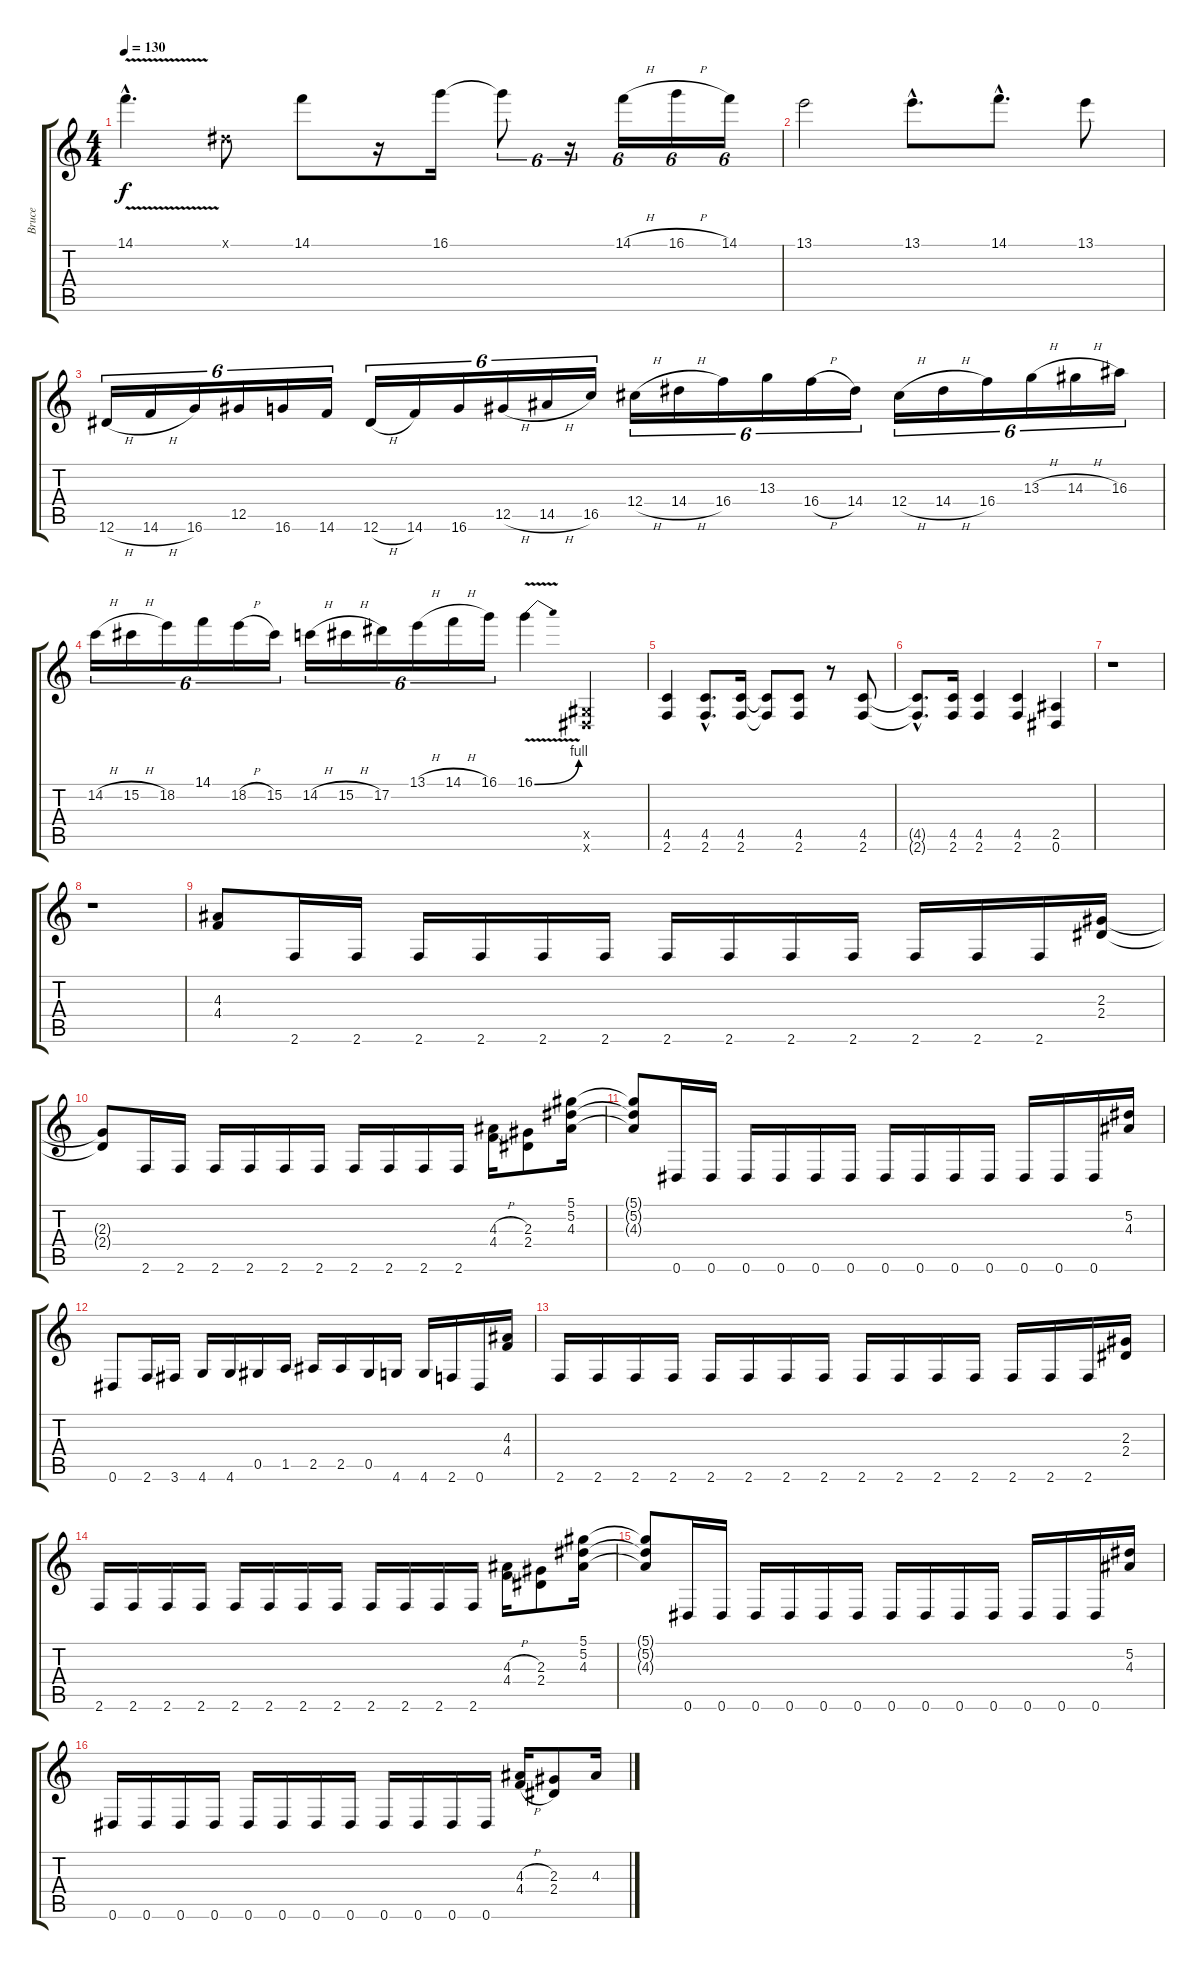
\track ("Bruce" "Bruce") {instrument distortionguitar}
\staff {score tabs}
\tuning (Eb4 Bb3 Gb3 Db3 Ab2 Eb2) {hide}
\ts (4 4)
\tempo 130
\clef g2
\ks c
14.1{v hac}.4{d dy f} 0.1{x}.8 14.1.8 r.16 16.1.16 16.1{t}.8{tu (6 4)} r.16{tu (6 4)} 14.1{h}.16{tu (6 4)} 16.1{h}.16{tu (6 4)} 14.1.16{tu (6 4)} |
13.1.2 13.1{hac}.8{d} 14.1{hac}.8{d} 13.1.8 |
12.6{h}.16{tu (6 4)} 14.6{h}.16{tu (6 4)} 16.6.16{tu (6 4)} 12.5.16{tu (6 4)} 16.6.16{tu (6 4)} 14.6.16{tu (6 4)} 12.6{h}.16{tu (6 4)} 14.6.16{tu (6 4)} 16.6.16{tu (6 4)} 12.5{h}.16{tu (6 4)} 14.5{h}.16{tu (6 4)} 16.5.16{tu (6 4)} 12.4{h}.16{tu (6 4)} 14.4{h}.16{tu (6 4)} 16.4.16{tu (6 4)} 13.3.16{tu (6 4)} 16.4{h}.16{tu (6 4)} 14.4.16{tu (6 4)} 12.4{h}.16{tu (6 4)} 14.4{h}.16{tu (6 4)} 16.4.16{tu (6 4)} 13.3{h}.16{tu (6 4)} 14.3{h}.16{tu (6 4)} 16.3.16{tu (6 4)} |
14.2{h}.16{tu (6 4)} 15.2{h}.16{tu (6 4)} 18.2.16{tu (6 4)} 14.1.16{tu (6 4)} 18.2{h}.16{tu (6 4)} 15.2.16{tu (6 4)} 14.2{h}.16{tu (6 4)} 15.2{h}.16{tu (6 4)} 17.2.16{tu (6 4)} 13.1{h}.16{tu (6 4)} 14.1{h}.16{tu (6 4)} 16.1.16{tu (6 4)} 16.1{be (bend 0 0 60 4) v}.4 (0.5{x} 0.6{x}).4 |
(4.5 2.6).4 (4.5{hac} 2.6{hac}).8{d} (4.5 2.6).16 (4.5{t} 2.6{t}).8 (4.5 2.6).8 r.8 (4.5 2.6).8 |
(4.5{hac t} 2.6{hac t}).8{d} (4.5 2.6).16 (4.5 2.6).4 (4.5 2.6).4 (2.5 0.6).4 |
r.1 |
r.1 |
(4.3 4.4).8 2.6.16 2.6.16 2.6.16 2.6.16 2.6.16 2.6.16 2.6.16 2.6.16 2.6.16 2.6.16 2.6.16 2.6.16 2.6.16 (2.3 2.4).16 |
(2.3{t} 2.4{t}).8 2.6.16 2.6.16 2.6.16 2.6.16 2.6.16 2.6.16 2.6.16 2.6.16 2.6.16 2.6.16 (4.3{h} 4.4{h}).16 (2.3 2.4).8 (5.1 5.2 4.3).16 |
(5.1{t} 5.2{t} 4.3{t}).8 0.6.16 0.6.16 0.6.16 0.6.16 0.6.16 0.6.16 0.6.16 0.6.16 0.6.16 0.6.16 0.6.16 0.6.16 0.6.16 (5.2 4.3).16 |
0.6.8 2.6.16 3.6.16 4.6.16 4.6.16 0.5.16 1.5.16 2.5.16 2.5.16 0.5.16 4.6.16 4.6.16 2.6.16 0.6.16 (4.3 4.4).16 |
2.6.16 2.6.16 2.6.16 2.6.16 2.6.16 2.6.16 2.6.16 2.6.16 2.6.16 2.6.16 2.6.16 2.6.16 2.6.16 2.6.16 2.6.16 (2.3 2.4).16 |
2.6.16 2.6.16 2.6.16 2.6.16 2.6.16 2.6.16 2.6.16 2.6.16 2.6.16 2.6.16 2.6.16 2.6.16 (4.3{h} 4.4{h}).16 (2.3 2.4).8 (5.1 5.2 4.3).16 |
(5.1{t} 5.2{t} 4.3{t}).8 0.6.16 0.6.16 0.6.16 0.6.16 0.6.16 0.6.16 0.6.16 0.6.16 0.6.16 0.6.16 0.6.16 0.6.16 0.6.16 (5.2 4.3).16 |
0.6.16 0.6.16 0.6.16 0.6.16 0.6.16 0.6.16 0.6.16 0.6.16 0.6.16 0.6.16 0.6.16 0.6.16 (4.3{h} 4.4{h}).16 (2.3 2.4).8 4.3.16
